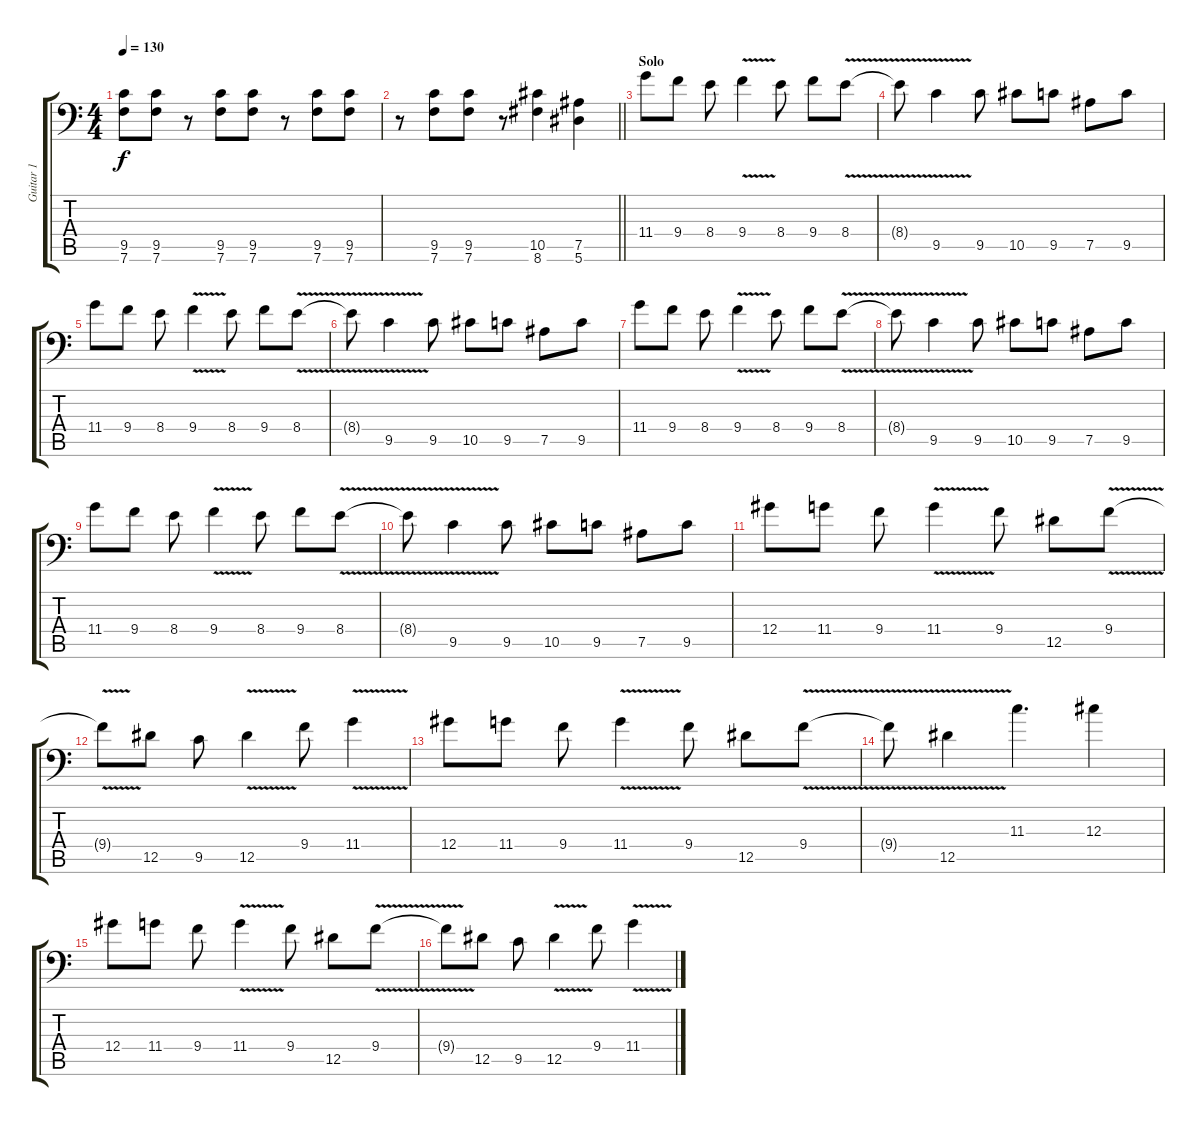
\track ("Guitar 1" "Guitar 1") {instrument distortionguitar}
\staff {score tabs}
\tuning (Bb3 F3 Db3 Ab2 Eb2 Bb1) {hide}
\ts (4 4)
\tempo 130
\clef f4
\ks c
(9.5 7.6).8{dy f} (9.5 7.6).8 r.8 (9.5 7.6).8{beam merge} (9.5 7.6).8 r.8 (9.5 7.6).8 (9.5 7.6).8 |
\barLineRight lightlight
r.8 (9.5 7.6).8{beam merge} (9.5 7.6).8 r.8 (10.5 8.6).4 (7.5 5.6).4 |
\section ("" "Solo")
11.4.8{balance 8} 9.4.8 8.4.8 9.4{v}.4 8.4.8 9.4.8 8.4{v}.8 |
8.4{t}.8 9.5{v}.4 9.5.8 10.5.8 9.5.8 7.5.8 9.5.8 |
11.4.8 9.4.8 8.4.8 9.4{v}.4 8.4.8 9.4.8 8.4{v}.8 |
8.4{t}.8 9.5{v}.4 9.5.8 10.5.8 9.5.8 7.5.8 9.5.8 |
11.4.8 9.4.8 8.4.8 9.4{v}.4 8.4.8 9.4.8 8.4{v}.8 |
8.4{t}.8 9.5{v}.4 9.5.8 10.5.8 9.5.8 7.5.8 9.5.8 |
11.4.8 9.4.8 8.4.8 9.4{v}.4 8.4.8 9.4.8 8.4{v}.8 |
8.4{t}.8 9.5{v}.4 9.5.8 10.5.8 9.5.8 7.5.8 9.5.8 |
12.4.8 11.4.8 9.4.8 11.4{v}.4 9.4.8 12.5.8 9.4{v}.8 |
9.4{t}.8 12.5.8 9.5.8 12.5{v}.4 9.4.8 11.4{v}.4 |
12.4.8 11.4.8 9.4.8 11.4{v}.4 9.4.8 12.5.8 9.4{v}.8 |
9.4{t}.8 12.5{v}.4 11.3.4{d} 12.3.4 |
12.4.8 11.4.8 9.4.8 11.4{v}.4 9.4.8 12.5.8 9.4{v}.8 |
9.4{t}.8 12.5.8 9.5.8 12.5{v}.4 9.4.8 11.4{v}.4
